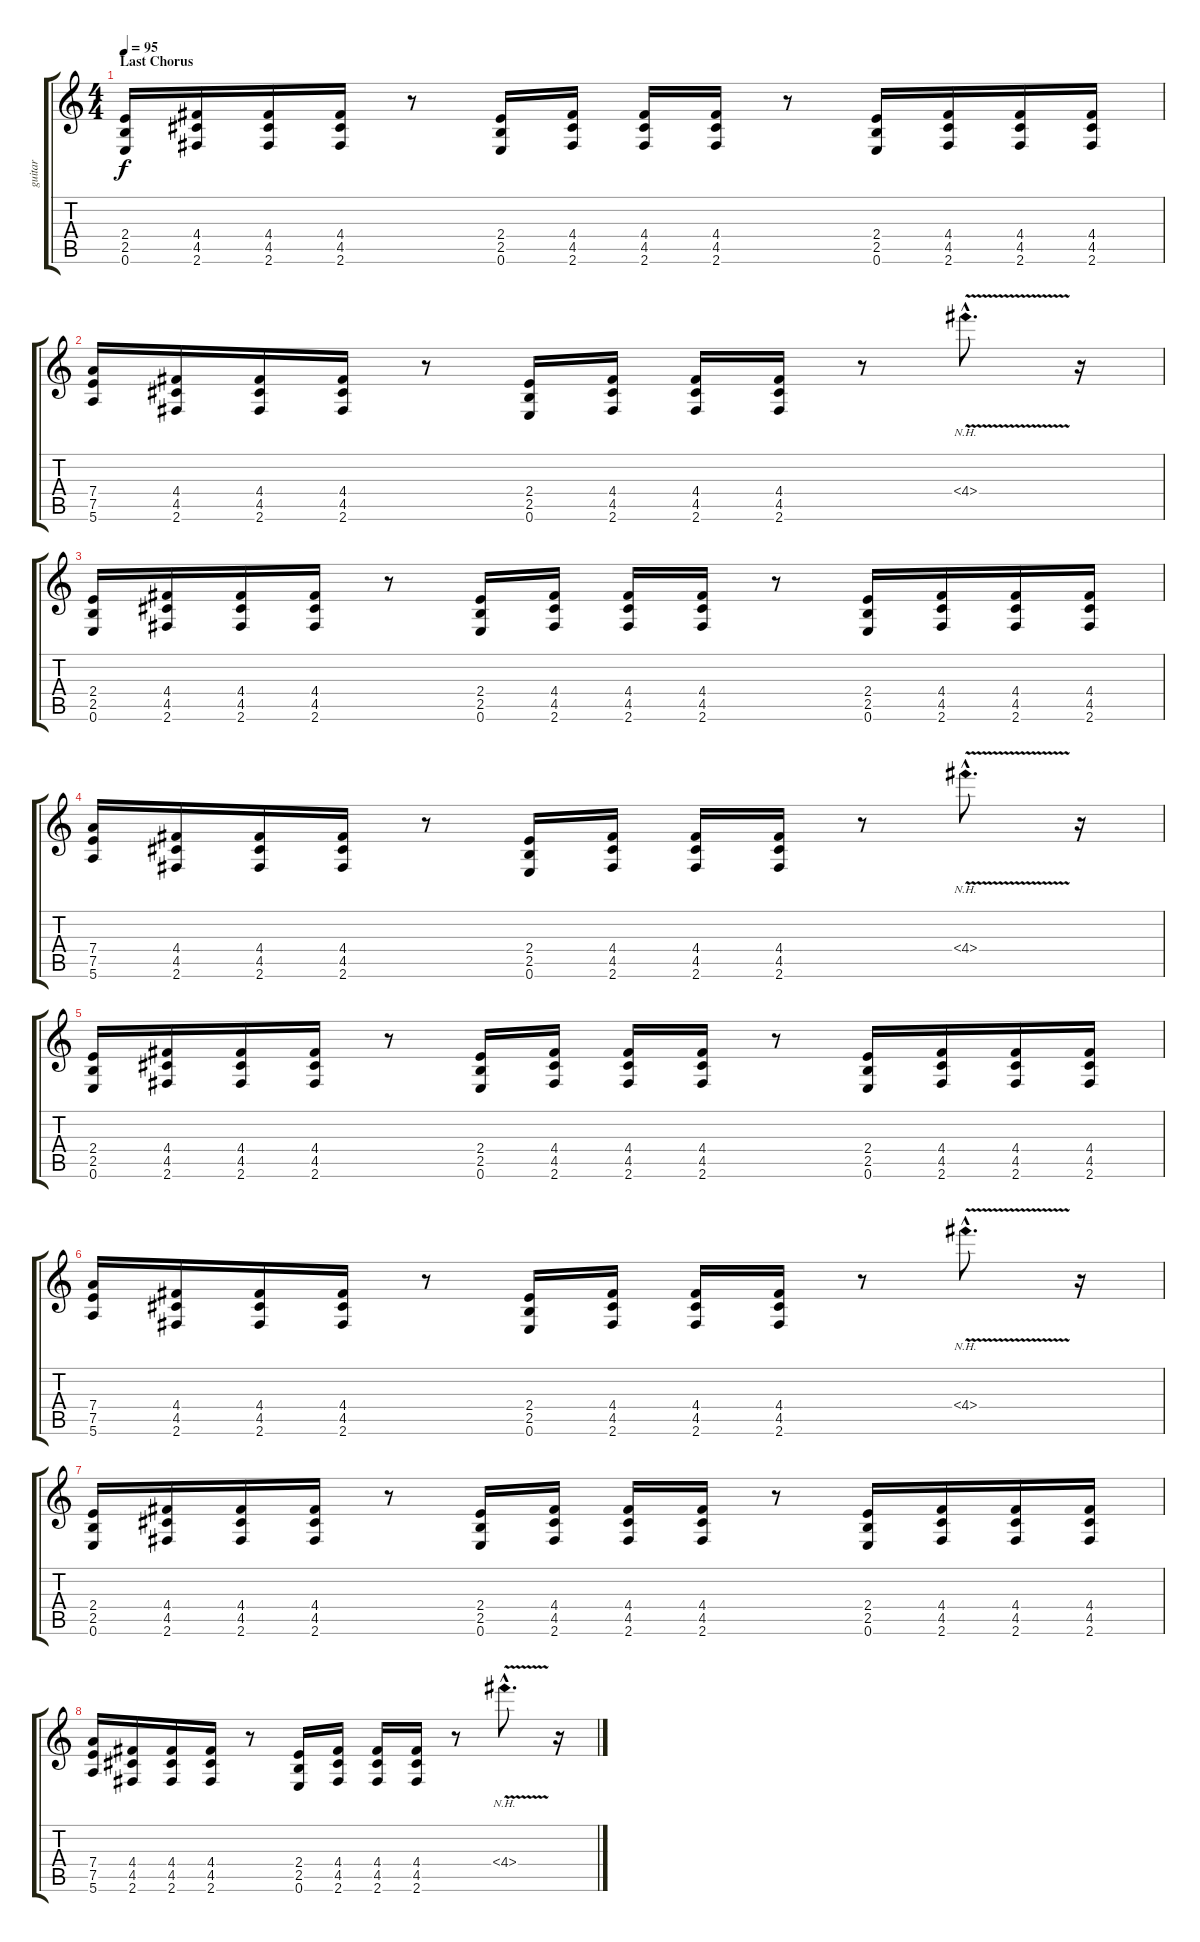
\track ("guitar" "guitar") {instrument distortionguitar}
\staff {score tabs}
\tuning (E4 B3 G3 D3 A2 E2) {hide}
\ts (4 4)
\section ("" "Last Chorus")
\tempo 95
\clef g2
\ks c
(2.4 2.5 0.6).16{dy f} (4.4 4.5 2.6).16 (4.4 4.5 2.6).16 (4.4 4.5 2.6).16 r.8 (2.4 2.5 0.6).16 (4.4 4.5 2.6).16 (4.4 4.5 2.6).16 (4.4 4.5 2.6).16 r.8 (2.4 2.5 0.6).16 (4.4 4.5 2.6).16 (4.4 4.5 2.6).16 (4.4 4.5 2.6).16 |
(7.4 7.5 5.6).16 (4.4 4.5 2.6).16 (4.4 4.5 2.6).16 (4.4 4.5 2.6).16 r.8 (2.4 2.5 0.6).16 (4.4 4.5 2.6).16 (4.4 4.5 2.6).16 (4.4 4.5 2.6).16 r.8 4.4{nh v hac}.8{d} r.16 |
(2.4 2.5 0.6).16 (4.4 4.5 2.6).16 (4.4 4.5 2.6).16 (4.4 4.5 2.6).16 r.8 (2.4 2.5 0.6).16 (4.4 4.5 2.6).16 (4.4 4.5 2.6).16 (4.4 4.5 2.6).16 r.8 (2.4 2.5 0.6).16 (4.4 4.5 2.6).16 (4.4 4.5 2.6).16 (4.4 4.5 2.6).16 |
(7.4 7.5 5.6).16 (4.4 4.5 2.6).16 (4.4 4.5 2.6).16 (4.4 4.5 2.6).16 r.8 (2.4 2.5 0.6).16 (4.4 4.5 2.6).16 (4.4 4.5 2.6).16 (4.4 4.5 2.6).16 r.8 4.4{nh v hac}.8{d} r.16 |
(2.4 2.5 0.6).16 (4.4 4.5 2.6).16 (4.4 4.5 2.6).16 (4.4 4.5 2.6).16 r.8 (2.4 2.5 0.6).16 (4.4 4.5 2.6).16 (4.4 4.5 2.6).16 (4.4 4.5 2.6).16 r.8 (2.4 2.5 0.6).16 (4.4 4.5 2.6).16 (4.4 4.5 2.6).16 (4.4 4.5 2.6).16 |
(7.4 7.5 5.6).16 (4.4 4.5 2.6).16 (4.4 4.5 2.6).16 (4.4 4.5 2.6).16 r.8 (2.4 2.5 0.6).16 (4.4 4.5 2.6).16 (4.4 4.5 2.6).16 (4.4 4.5 2.6).16 r.8 4.4{nh v hac}.8{d} r.16 |
(2.4 2.5 0.6).16 (4.4 4.5 2.6).16 (4.4 4.5 2.6).16 (4.4 4.5 2.6).16 r.8 (2.4 2.5 0.6).16 (4.4 4.5 2.6).16 (4.4 4.5 2.6).16 (4.4 4.5 2.6).16 r.8 (2.4 2.5 0.6).16 (4.4 4.5 2.6).16 (4.4 4.5 2.6).16 (4.4 4.5 2.6).16 |
(7.4 7.5 5.6).16 (4.4 4.5 2.6).16 (4.4 4.5 2.6).16 (4.4 4.5 2.6).16 r.8 (2.4 2.5 0.6).16 (4.4 4.5 2.6).16 (4.4 4.5 2.6).16 (4.4 4.5 2.6).16 r.8 4.4{nh v hac}.8{d} r.16
